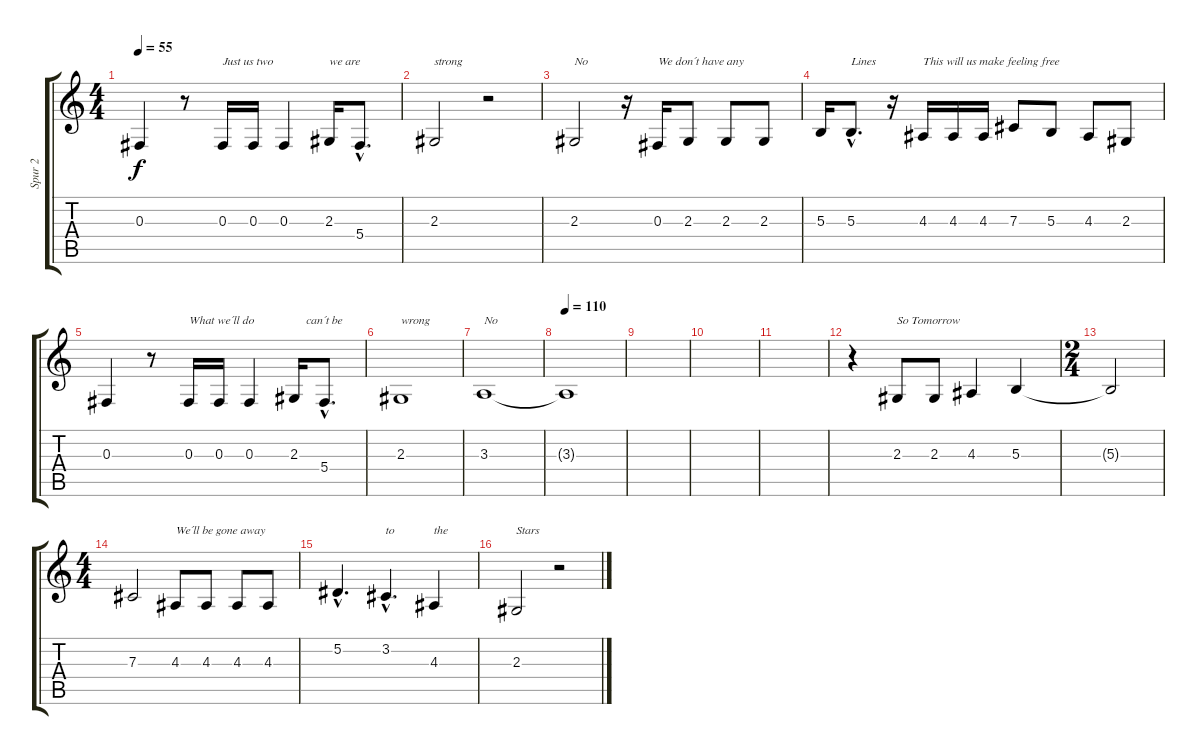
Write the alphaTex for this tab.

\track ("Spur 2" "Spur 2") {instrument lead6voice}
\staff {score tabs}
\tuning (Eb4 Bb3 Gb3 Db3 Ab2 Eb2) {hide}
\ts (4 4)
\tempo 55
\clef g2
\ks c
0.3.4{dy f} r.8 0.3.16{txt "Just us two"} 0.3.16 0.3.4 2.3.16{txt "we are"} 5.4{hac}.8{d} |
2.3.2{txt "strong"} r.2 |
2.3.2{txt "No"} r.16 0.3.16{txt "We don´t have any"} 2.3.8 2.3.8 2.3.8 |
5.3.16 5.3{hac}.8{d txt "Lines"} r.16 4.3.16{txt "This will us make feeling free"} 4.3.16 4.3.16 7.3.8 5.3.8 4.3.8 2.3.8 |
0.3.4 r.8 0.3.16{txt "What we´ll do"} 0.3.16 0.3.4 2.3.16{txt "    can´t be"} 5.4{hac}.8{d} |
2.3.1{txt "wrong"} |
3.3.1{txt "No"} |
\tempo 110
3.3{t}.1 |
|
|
|
r.4 2.3.8{txt "So Tomorrow"} 2.3.8 4.3.4 5.3.4 |
\ts (2 4)
5.3{t}.2 |
\ts (4 4)
7.3.2 4.3.8{txt "We´ll be gone away"} 4.3.8 4.3.8 4.3.8 |
5.2{hac}.4{d} 3.2{hac}.4{d txt "to"} 4.3.4{txt "the"} |
2.3.2{txt "Stars"} r.2
